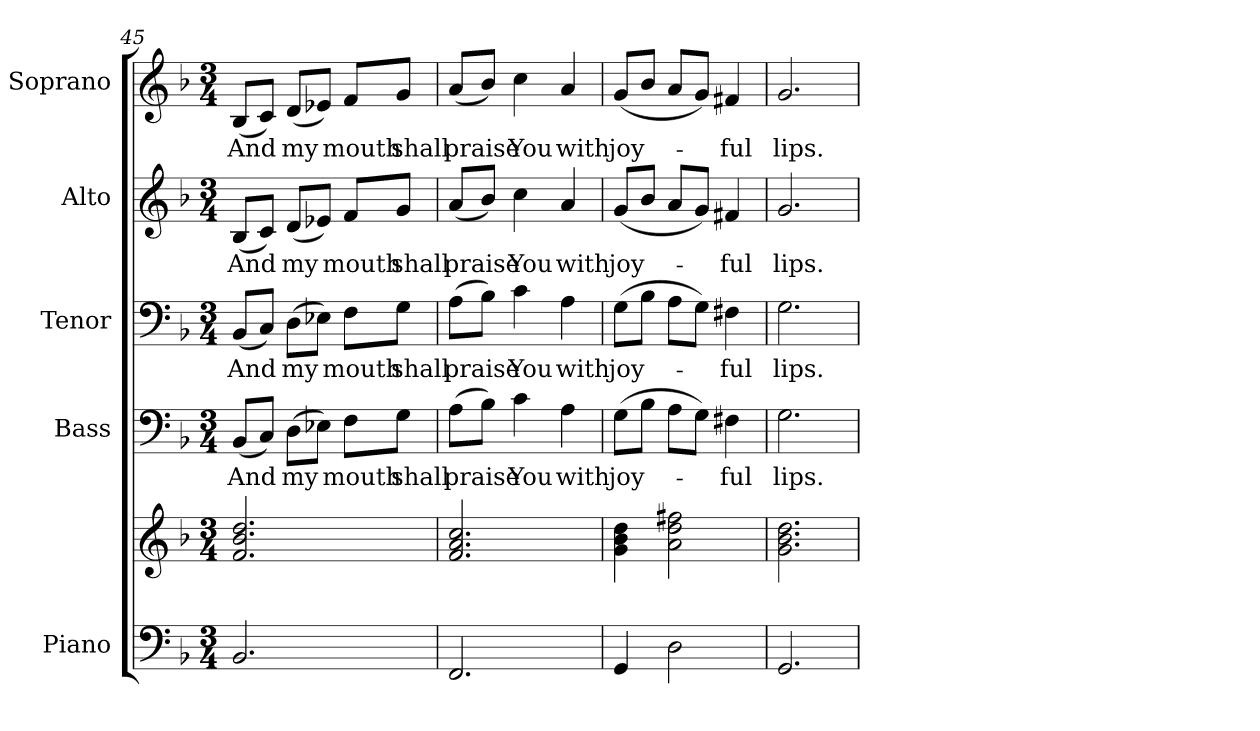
**kern	**kern	**kern	**text	**kern	**text	**kern	**text	**kern	**text
*part5	*part5	*part4	*part4	*part3	*part3	*part2	*part2	*part1	*part1
*staff6	*staff5	*staff4	*staff4	*staff3	*staff3	*staff2	*staff2	*staff1	*staff1
*I"Piano	*	*I"Bass	*	*I"Tenor	*	*I"Alto	*	*I"Soprano	*
*I'Pno.	*	*I'B.	*	*I'T.	*	*I'A.	*	*I'S.	*
!!LO:PB:g=z
*clefF4	*clefG2	*clefF4	*	*clefF4	*	*clefG2	*	*clefG2	*
*k[b-]	*k[b-]	*k[b-]	*	*k[b-]	*	*k[b-]	*	*k[b-]	*
*F:	*F:	*F:	*	*F:	*	*F:	*	*F:	*
*M3/4	*M3/4	*M3/4	*	*M3/4	*	*M3/4	*	*M3/4	*
=45	=45	=45	=45	=45	=45	=45	=45	=45	=45
!	!	!	!LO:LY:b:color=#000000	!	!	!	!	!	!
!	!	!	!	!	!LO:LY:b:color=#000000	!	!	!	!
!	!	!	!	!	!	!	!LO:LY:b:color=#000000	!	!
!	!	!	!	!	!	!	!	!	!LO:LY:b:color=#000000
2.BB-i/	2.fi/ 2.b-i 2.ddi	(8BB-i/L	And	(8BB-i/L	And	(8B-i/L	And	(8B-i/L	And
.	.	8Ci/J)	.	8Ci/J)	.	8ci/J)	.	8ci/J)	.
!	!	!	!LO:LY:b:color=#000000	!	!	!	!	!	!
!	!	!	!	!	!LO:LY:b:color=#000000	!	!	!	!
!	!	!	!	!	!	!	!LO:LY:b:color=#000000	!	!
!	!	!	!	!	!	!	!	!	!LO:LY:b:color=#000000
.	.	(8Di\L	my	(8Di\L	my	(8di/L	my	(8di/L	my
.	.	8E-Xi\J)	.	8E-Xi\J)	.	8e-Xi/J)	.	8e-Xi/J)	.
!	!	!	!LO:LY:b:color=#000000	!	!	!	!	!	!
!	!	!	!	!	!LO:LY:b:color=#000000	!	!	!	!
!	!	!	!	!	!	!	!LO:LY:b:color=#000000	!	!
!	!	!	!	!	!	!	!	!	!LO:LY:b:color=#000000
.	.	8Fi\L	mouth	8Fi\L	mouth	8fi/L	mouth	8fi/L	mouth
!	!	!	!LO:LY:b:color=#000000	!	!	!	!	!	!
!	!	!	!	!	!LO:LY:b:color=#000000	!	!	!	!
!	!	!	!	!	!	!	!LO:LY:b:color=#000000	!	!
!	!	!	!	!	!	!	!	!	!LO:LY:b:color=#000000
.	.	8Gi\J	shall	8Gi\J	shall	8gi/J	shall	8gi/J	shall
=46	=46	=46	=46	=46	=46	=46	=46	=46	=46
!	!	!	!LO:LY:b:color=#000000	!	!	!	!	!	!
!	!	!	!	!	!LO:LY:b:color=#000000	!	!	!	!
!	!	!	!	!	!	!	!LO:LY:b:color=#000000	!	!
!	!	!	!	!	!	!	!	!	!LO:LY:b:color=#000000
2.FFi/	2.fi/ 2.ai 2.cci	(8Ai\L	praise	(8Ai\L	praise	(8ai/L	praise	(8ai/L	praise
.	.	8B-i\J)	.	8B-i\J)	.	8b-i/J)	.	8b-i/J)	.
!	!	!	!LO:LY:b:color=#000000	!	!	!	!	!	!
!	!	!	!	!	!LO:LY:b:color=#000000	!	!	!	!
!	!	!	!	!	!	!	!LO:LY:b:color=#000000	!	!
!	!	!	!	!	!	!	!	!	!LO:LY:b:color=#000000
.	.	4ci\	You	4ci\	You	4cci\	You	4cci\	You
!	!	!	!LO:LY:b:color=#000000	!	!	!	!	!	!
!	!	!	!	!	!LO:LY:b:color=#000000	!	!	!	!
!	!	!	!	!	!	!	!LO:LY:b:color=#000000	!	!
!	!	!	!	!	!	!	!	!	!LO:LY:b:color=#000000
.	.	4Ai\	with	4Ai\	with	4ai/	with	4ai/	with
=47	=47	=47	=47	=47	=47	=47	=47	=47	=47
!	!	!	!LO:LY:b:color=#000000	!	!	!	!	!	!
!	!	!	!	!	!LO:LY:b:color=#000000	!	!	!	!
!	!	!	!	!	!	!	!LO:LY:b:color=#000000	!	!
!	!	!	!	!	!	!	!	!	!LO:LY:b:color=#000000
4GGi/	4gi\ 4b-i 4ddi	(8Gi\L	joy-	(8Gi\L	joy-	(8gi/L	joy-	(8gi/L	joy-
.	.	8B-i\J	.	8B-i\J	.	8b-i/J	.	8b-i/J	.
2Di\	2ai\ 2ddi 2ff#Xi	8Ai\L	.	8Ai\L	.	8ai/L	.	8ai/L	.
.	.	8Gi\J)	.	8Gi\J)	.	8gi/J)	.	8gi/J)	.
!	!	!	!LO:LY:b:color=#000000	!	!	!	!	!	!
!	!	!	!	!	!LO:LY:b:color=#000000	!	!	!	!
!	!	!	!	!	!	!	!LO:LY:b:color=#000000	!	!
!	!	!	!	!	!	!	!	!	!LO:LY:b:color=#000000
.	.	4F#Xi\	-ful	4F#Xi\	-ful	4f#Xi/	-ful	4f#Xi/	-ful
=48	=48	=48	=48	=48	=48	=48	=48	=48	=48
!	!	!	!LO:LY:b:color=#000000	!	!	!	!	!	!
!	!	!	!	!	!LO:LY:b:color=#000000	!	!	!	!
!	!	!	!	!	!	!	!LO:LY:b:color=#000000	!	!
!	!	!	!	!	!	!	!	!	!LO:LY:b:color=#000000
2.GGi/	2.gi\ 2.b-i 2.ddi	2.Gi\	lips.	2.Gi\	lips.	2.gi/	lips.	2.gi/	lips.
=	=	=	=	=	=	=	=	=	=
*-	*-	*-	*-	*-	*-	*-	*-	*-	*-
